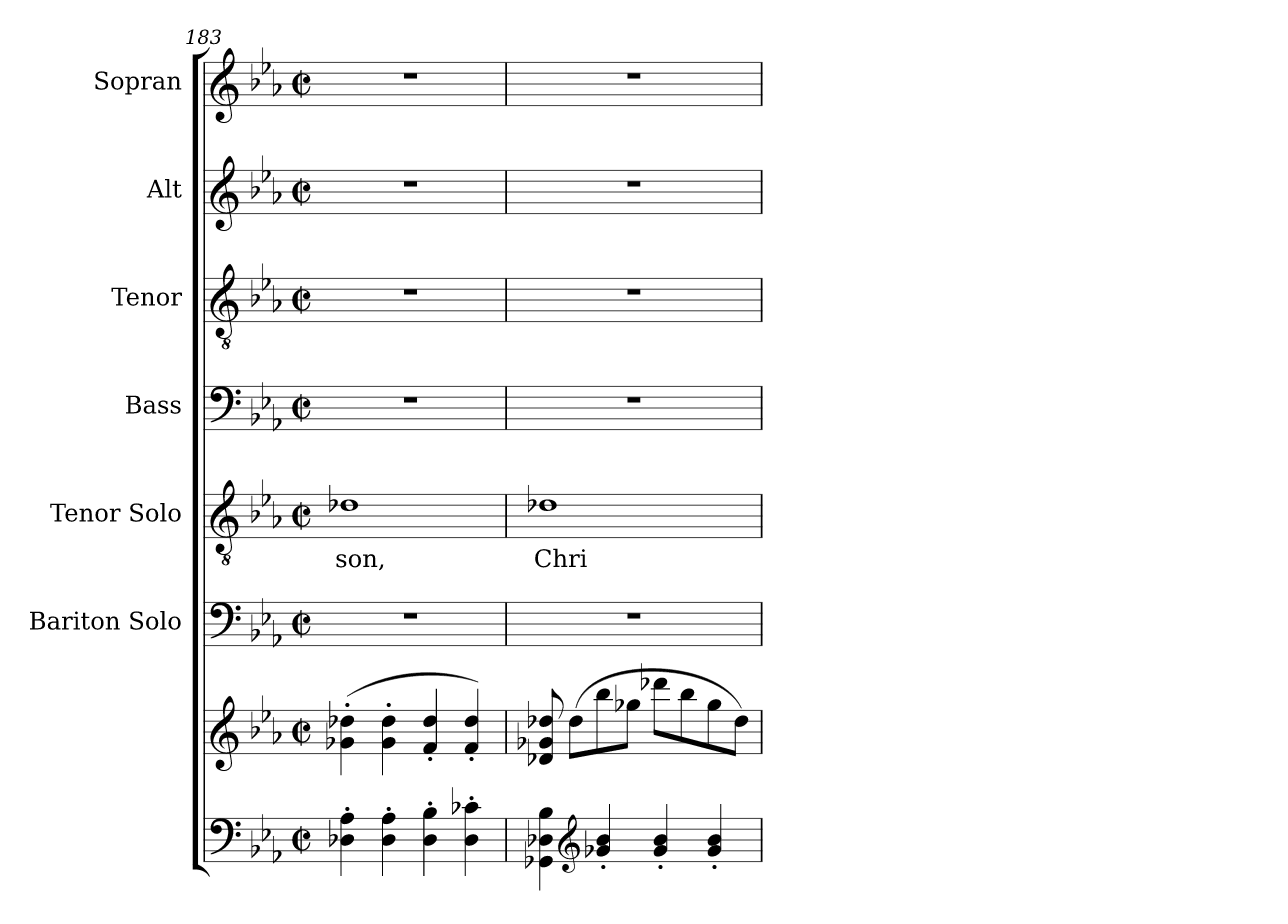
**kern	**kern	**kern	**kern	**text	**kern	**kern	**kern	**kern
*part7	*part7	*part6	*part5	*part5	*part4	*part3	*part2	*part1
*staff8	*staff7	*staff6	*staff5	*staff5	*staff4	*staff3	*staff2	*staff1
*	*	*I"Bariton Solo	*I"Tenor Solo	*	*I"Bass	*I"Tenor	*I"Alt	*I"Sopran
*	*	*	*	*	*I'B.	*I'T.	*I'A.	*I'S.
*clefF4	*clefG2	*clefF4	*clefGv2	*	*clefF4	*clefGv2	*clefG2	*clefG2
*k[b-e-a-]	*k[b-e-a-]	*k[b-e-a-]	*k[b-e-a-]	*	*k[b-e-a-]	*k[b-e-a-]	*k[b-e-a-]	*k[b-e-a-]
*E-:	*E-:	*E-:	*E-:	*	*E-:	*E-:	*E-:	*E-:
*M2/2	*M2/2	*M2/2	*M2/2	*	*M2/2	*M2/2	*M2/2	*M2/2
*met(c|)	*met(c|)	*met(c|)	*met(c|)	*	*met(c|)	*met(c|)	*met(c|)	*met(c|)
=183	=183	=183	=183	=183	=183	=183	=183	=183
!	!	!	!	!LO:LY:b	!	!	!	!
4D-X\'> 4A-\'>	(>4g-X\'> 4dd-X\'>	1r	1d-X	-son,	1r	1r	1r	1r
4D-\'> 4A-\'>	4g-\'> 4dd-\'>	.	.	.	.	.	.	.
4D-\'> 4B-\'>	4f/'< 4dd-/'<	.	.	.	.	.	.	.
4D-\'> 4c-X\'>	4f/'< 4dd-/'<)	.	.	.	.	.	.	.
!!LO:PB:g=z
=184	=184	=184	=184	=184	=184	=184	=184	=184
!	!	!	!	!LO:LY:b	!	!	!	!
4GG-X\ 4D-X\ 4B-\	8d-X/ 8g-X/ 8dd-X/	1r	1d-X	Chri-	1r	1r	1r	1r
.	(>8dd-\L	.	.	.	.	.	.	.
*clefG2	*	*	*	*	*	*	*	*
4g-X/'< 4b-/'<	8bb-\	.	.	.	.	.	.	.
.	8gg-X\J	.	.	.	.	.	.	.
4g-/'< 4b-/'<	8ddd-X\L	.	.	.	.	.	.	.
.	8bb-\	.	.	.	.	.	.	.
4g-/'< 4b-/'<	8gg-\	.	.	.	.	.	.	.
.	8dd-\J)	.	.	.	.	.	.	.
=	=	=	=	=	=	=	=	=
*-	*-	*-	*-	*-	*-	*-	*-	*-
